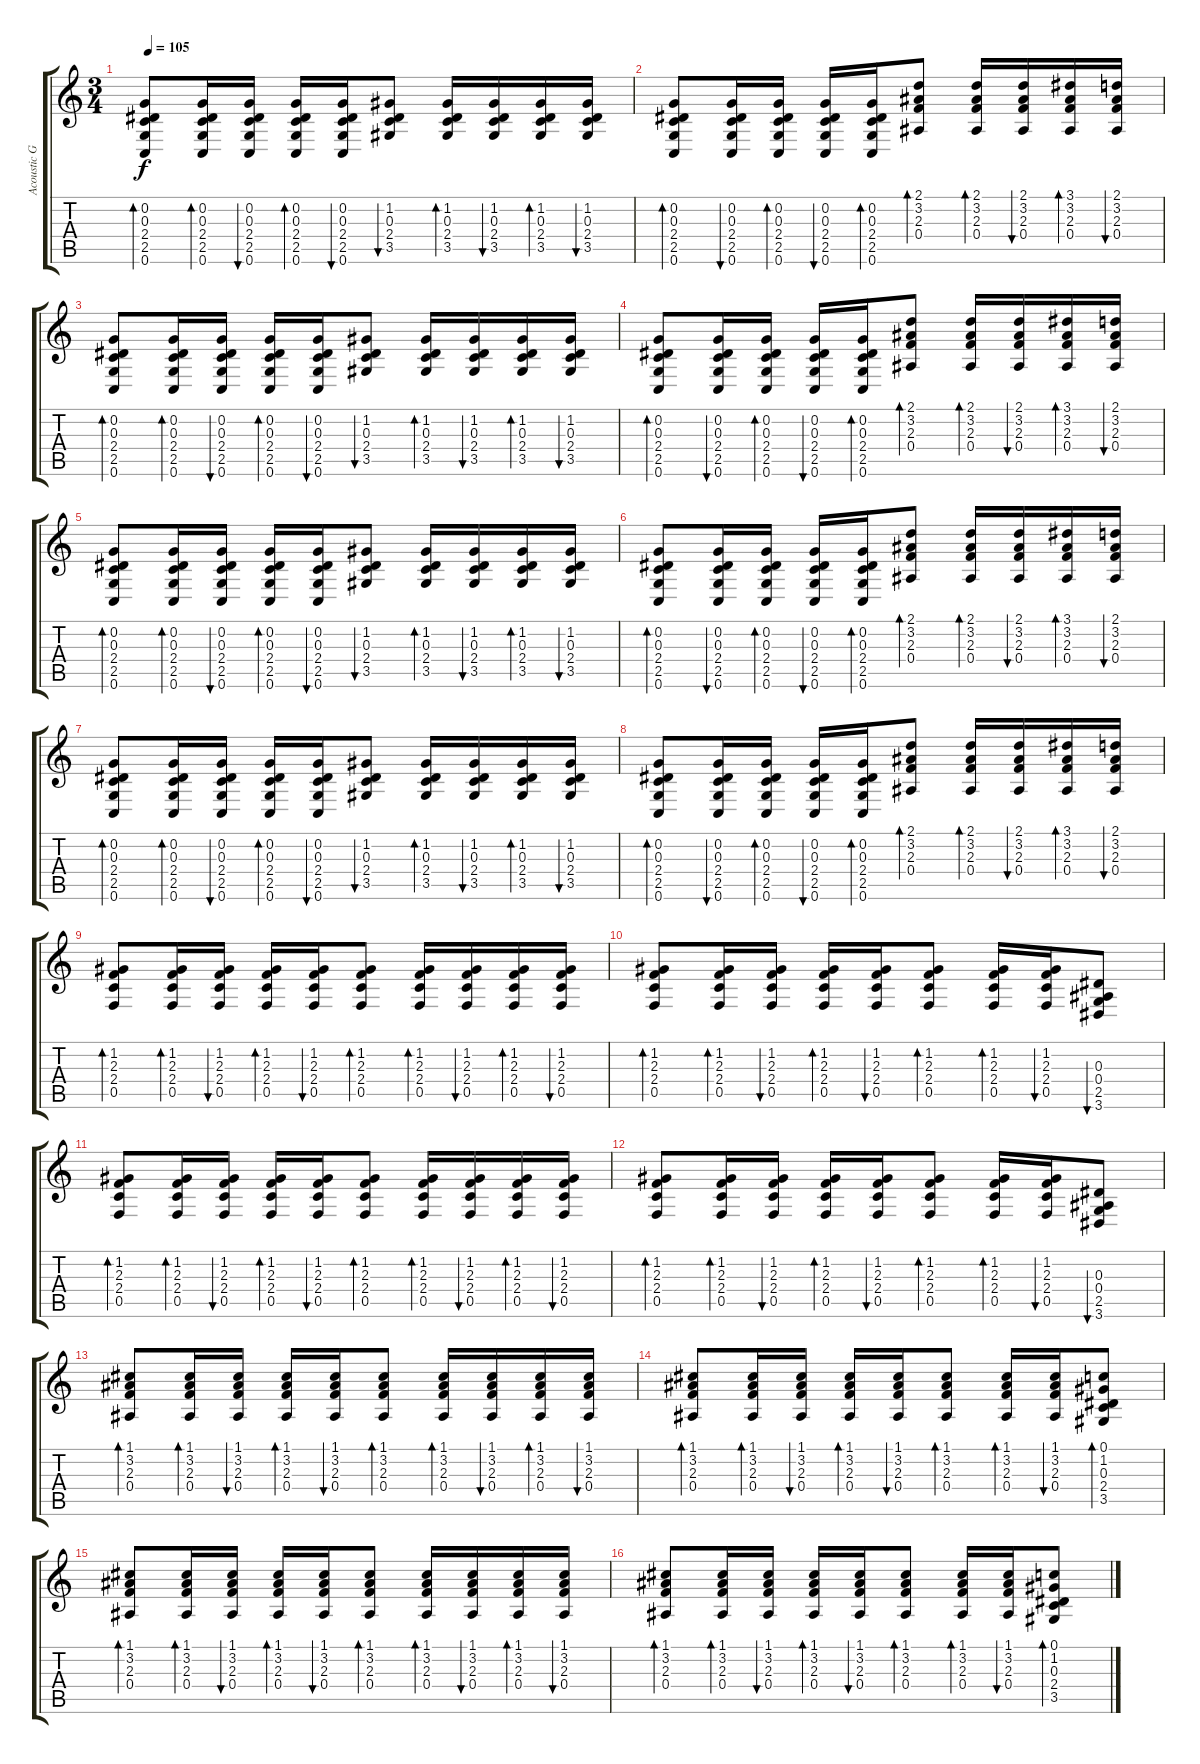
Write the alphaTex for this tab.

\track ("Acoustic Guitar" "Acoustic G") {instrument acousticguitarsteel}
\staff {score tabs}
\tuning (C4 G3 Eb3 Bb2 F2 C2) {hide}
\ts (3 4)
\tempo 105
\clef g2
\ks c
(0.2 0.3 2.4 2.5 0.6).8{bd 30 dy f} (0.2 0.3 2.4 2.5 0.6).16{bd 30} (0.2 0.3 2.4 2.5 0.6).16{bu 30} (0.2 0.3 2.4 2.5 0.6).16{bd 30} (0.2 0.3 2.4 2.5 0.6).16{bu 30} (1.2 0.3 2.4 3.5).8{bu 30} (1.2 0.3 2.4 3.5).16{bd 30} (1.2 0.3 2.4 3.5).16{bu 30} (1.2 0.3 2.4 3.5).16{bd 30} (1.2 0.3 2.4 3.5).16{bu 30} |
(0.2 0.3 2.4 2.5 0.6).8{bd 30} (0.2 0.3 2.4 2.5 0.6).16{bu 30} (0.2 0.3 2.4 2.5 0.6).16{bd 30} (0.2 0.3 2.4 2.5 0.6).16{bu 30} (0.2 0.3 2.4 2.5 0.6).16{bd 30} (2.1 3.2 2.3 0.4).8{bd 30} (2.1 3.2 2.3 0.4).16{bd 30} (2.1 3.2 2.3 0.4).16{bu 30} (3.1 3.2 2.3 0.4).16{bd 30} (2.1 3.2 2.3 0.4).16{bu 30} |
(0.2 0.3 2.4 2.5 0.6).8{bd 30} (0.2 0.3 2.4 2.5 0.6).16{bd 30} (0.2 0.3 2.4 2.5 0.6).16{bu 30} (0.2 0.3 2.4 2.5 0.6).16{bd 30} (0.2 0.3 2.4 2.5 0.6).16{bu 30} (1.2 0.3 2.4 3.5).8{bu 30} (1.2 0.3 2.4 3.5).16{bd 30} (1.2 0.3 2.4 3.5).16{bu 30} (1.2 0.3 2.4 3.5).16{bd 30} (1.2 0.3 2.4 3.5).16{bu 30} |
(0.2 0.3 2.4 2.5 0.6).8{bd 30} (0.2 0.3 2.4 2.5 0.6).16{bu 30} (0.2 0.3 2.4 2.5 0.6).16{bd 30} (0.2 0.3 2.4 2.5 0.6).16{bu 30} (0.2 0.3 2.4 2.5 0.6).16{bd 30} (2.1 3.2 2.3 0.4).8{bd 30} (2.1 3.2 2.3 0.4).16{bd 30} (2.1 3.2 2.3 0.4).16{bu 30} (3.1 3.2 2.3 0.4).16{bd 30} (2.1 3.2 2.3 0.4).16{bu 30} |
(0.2 0.3 2.4 2.5 0.6).8{bd 30} (0.2 0.3 2.4 2.5 0.6).16{bd 30} (0.2 0.3 2.4 2.5 0.6).16{bu 30} (0.2 0.3 2.4 2.5 0.6).16{bd 30} (0.2 0.3 2.4 2.5 0.6).16{bu 30} (1.2 0.3 2.4 3.5).8{bu 30} (1.2 0.3 2.4 3.5).16{bd 30} (1.2 0.3 2.4 3.5).16{bu 30} (1.2 0.3 2.4 3.5).16{bd 30} (1.2 0.3 2.4 3.5).16{bu 30} |
(0.2 0.3 2.4 2.5 0.6).8{bd 30} (0.2 0.3 2.4 2.5 0.6).16{bu 30} (0.2 0.3 2.4 2.5 0.6).16{bd 30} (0.2 0.3 2.4 2.5 0.6).16{bu 30} (0.2 0.3 2.4 2.5 0.6).16{bd 30} (2.1 3.2 2.3 0.4).8{bd 30} (2.1 3.2 2.3 0.4).16{bd 30} (2.1 3.2 2.3 0.4).16{bu 30} (3.1 3.2 2.3 0.4).16{bd 30} (2.1 3.2 2.3 0.4).16{bu 30} |
(0.2 0.3 2.4 2.5 0.6).8{bd 30} (0.2 0.3 2.4 2.5 0.6).16{bd 30} (0.2 0.3 2.4 2.5 0.6).16{bu 30} (0.2 0.3 2.4 2.5 0.6).16{bd 30} (0.2 0.3 2.4 2.5 0.6).16{bu 30} (1.2 0.3 2.4 3.5).8{bu 30} (1.2 0.3 2.4 3.5).16{bd 30} (1.2 0.3 2.4 3.5).16{bu 30} (1.2 0.3 2.4 3.5).16{bd 30} (1.2 0.3 2.4 3.5).16{bu 30} |
(0.2 0.3 2.4 2.5 0.6).8{bd 30} (0.2 0.3 2.4 2.5 0.6).16{bu 30} (0.2 0.3 2.4 2.5 0.6).16{bd 30} (0.2 0.3 2.4 2.5 0.6).16{bu 30} (0.2 0.3 2.4 2.5 0.6).16{bd 30} (2.1 3.2 2.3 0.4).8{bd 30} (2.1 3.2 2.3 0.4).16{bd 30} (2.1 3.2 2.3 0.4).16{bu 30} (3.1 3.2 2.3 0.4).16{bd 30} (2.1 3.2 2.3 0.4).16{bu 30} |
(1.2 2.3 2.4 0.5).8{bd 30} (1.2 2.3 2.4 0.5).16{bd 30} (1.2 2.3 2.4 0.5).16{bu 30} (1.2 2.3 2.4 0.5).16{bd 30} (1.2 2.3 2.4 0.5).16{bu 30} (1.2 2.3 2.4 0.5).8{bd 30} (1.2 2.3 2.4 0.5).16{bd 30} (1.2 2.3 2.4 0.5).16{bu 30} (1.2 2.3 2.4 0.5).16{bd 30} (1.2 2.3 2.4 0.5).16{bu 30} |
(1.2 2.3 2.4 0.5).8{bd 30} (1.2 2.3 2.4 0.5).16{bd 30} (1.2 2.3 2.4 0.5).16{bu 30} (1.2 2.3 2.4 0.5).16{bd 30} (1.2 2.3 2.4 0.5).16{bu 30} (1.2 2.3 2.4 0.5).8{bd 30} (1.2 2.3 2.4 0.5).16{bd 30} (1.2 2.3 2.4 0.5).16{bu 30} (0.3 0.4 2.5 3.6).8{bu 30} |
(1.2 2.3 2.4 0.5).8{bd 30} (1.2 2.3 2.4 0.5).16{bd 30} (1.2 2.3 2.4 0.5).16{bu 30} (1.2 2.3 2.4 0.5).16{bd 30} (1.2 2.3 2.4 0.5).16{bu 30} (1.2 2.3 2.4 0.5).8{bd 30} (1.2 2.3 2.4 0.5).16{bd 30} (1.2 2.3 2.4 0.5).16{bu 30} (1.2 2.3 2.4 0.5).16{bd 30} (1.2 2.3 2.4 0.5).16{bu 30} |
(1.2 2.3 2.4 0.5).8{bd 30} (1.2 2.3 2.4 0.5).16{bd 30} (1.2 2.3 2.4 0.5).16{bu 30} (1.2 2.3 2.4 0.5).16{bd 30} (1.2 2.3 2.4 0.5).16{bu 30} (1.2 2.3 2.4 0.5).8{bd 30} (1.2 2.3 2.4 0.5).16{bd 30} (1.2 2.3 2.4 0.5).16{bu 30} (0.3 0.4 2.5 3.6).8{bu 30} |
(1.1 3.2 2.3 0.4).8{bd 30} (1.1 3.2 2.3 0.4).16{bd 30} (1.1 3.2 2.3 0.4).16{bu 30} (1.1 3.2 2.3 0.4).16{bd 30} (1.1 3.2 2.3 0.4).16{bu 30} (1.1 3.2 2.3 0.4).8{bd 30} (1.1 3.2 2.3 0.4).16{bd 30} (1.1 3.2 2.3 0.4).16{bu 30} (1.1 3.2 2.3 0.4).16{bd 30} (1.1 3.2 2.3 0.4).16{bu 30} |
(1.1 3.2 2.3 0.4).8{bd 30} (1.1 3.2 2.3 0.4).16{bd 30} (1.1 3.2 2.3 0.4).16{bu 30} (1.1 3.2 2.3 0.4).16{bd 30} (1.1 3.2 2.3 0.4).16{bu 30} (1.1 3.2 2.3 0.4).8{bd 30} (1.1 3.2 2.3 0.4).16{bd 30} (1.1 3.2 2.3 0.4).16{bu 30} (0.1 1.2 0.3 2.4 3.5).8{bd 30} |
(1.1 3.2 2.3 0.4).8{bd 30} (1.1 3.2 2.3 0.4).16{bd 30} (1.1 3.2 2.3 0.4).16{bu 30} (1.1 3.2 2.3 0.4).16{bd 30} (1.1 3.2 2.3 0.4).16{bu 30} (1.1 3.2 2.3 0.4).8{bd 30} (1.1 3.2 2.3 0.4).16{bd 30} (1.1 3.2 2.3 0.4).16{bu 30} (1.1 3.2 2.3 0.4).16{bd 30} (1.1 3.2 2.3 0.4).16{bu 30} |
(1.1 3.2 2.3 0.4).8{bd 30} (1.1 3.2 2.3 0.4).16{bd 30} (1.1 3.2 2.3 0.4).16{bu 30} (1.1 3.2 2.3 0.4).16{bd 30} (1.1 3.2 2.3 0.4).16{bu 30} (1.1 3.2 2.3 0.4).8{bd 30} (1.1 3.2 2.3 0.4).16{bd 30} (1.1 3.2 2.3 0.4).16{bu 30} (0.1 1.2 0.3 2.4 3.5).8{bd 30}
